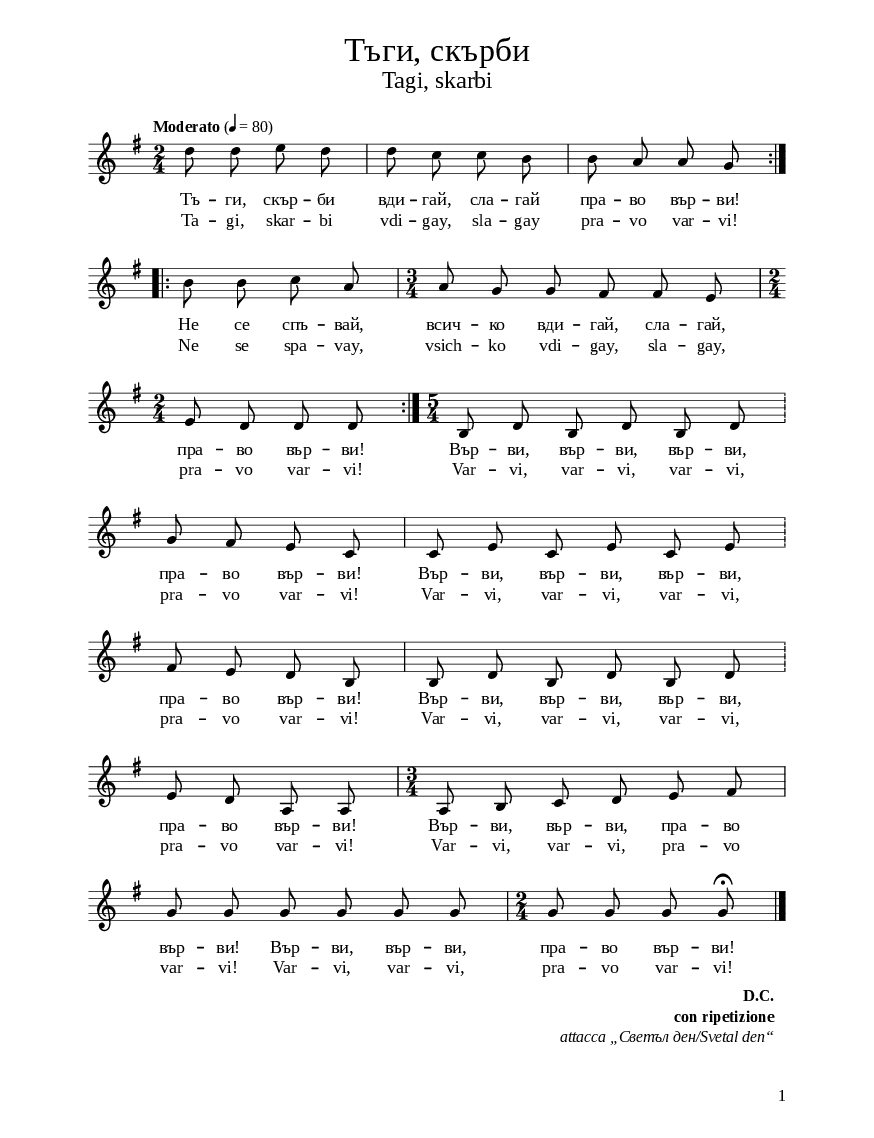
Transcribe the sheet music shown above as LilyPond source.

\version "2.24.0"

% include paper part and global functions
\include "include/globals.ily"

\bookpart {
  \label #'ref089
  \tocItem \markup "Тъги, скърби - Tagi, skarbi "
  \include "include/bookpart-paper.ily"
  \score {
    \include "include/score-layout.ily"

    \new Voice \absolute  {
      \clef treble
      \key g \major
      \time 2/4
      \tempoFunc "Moderato" 4 "80"
      \autoBeamOff


      \repeat volta 2 { d''8 d'' e'' d'' | d''8 c'' c'' b' |b'8 a' a' g' \break }

      \repeat volta 2 {
        b' b' c'' a' | \time 3/4 a' g' g' fis' fis' e' \break

        \time 2/4 e' d' d' d' |
      } \time 5/4 b d' b d' b d' \bar "!" \break

      g' fis' e' c' | c' e' c' e'  c' e'  \bar "!" \break

      fis' e' d' b  | b d' b d' b d'  \bar "!" \break

      e' d' a a | \time 3/4 a b c' d' e' fis' |  \break

      g' g' g' g' g' g' \time 2/4  g' g' g' g' \fermata  |  \bar "|."

    }
    \addlyrics {
      Тъ -- ги, скър -- би вди  -- гай, сла  -- гай

      пра  --  во вър -- ви!

      Не се спъ -- вай, всич -- ко вди -- гай,

      сла -- гай, пра -- во вър -- ви!

      Вър -- ви, вър -- ви, вър -- ви, пра -- во вър -- ви!

      Вър -- ви, вър -- ви, вър -- ви, пра -- во вър -- ви!

      Вър -- ви, вър -- ви, вър -- ви, пра -- во вър -- ви!

      Вър -- ви, вър -- ви, пра -- во вър -- ви!

      Вър -- ви, вър -- ви, пра -- во вър -- ви!
    }
    \addlyrics {
      Ta -- gi, skar -- bi vdi  -- gay, sla  -- gay

      pra  --  vo var -- vi!

      Ne se spa -- vay, vsich -- ko vdi -- gay,

      sla -- gay, pra -- vo var -- vi!

      Var -- vi, var -- vi, var -- vi, pra -- vo var -- vi!

      Var -- vi, var -- vi, var -- vi, pra -- vo var -- vi!

      Var -- vi, var -- vi, var -- vi, pra -- vo var -- vi!

      Var -- vi, var -- vi, pra -- vo var -- vi!

      Var -- vi, var -- vi, pra -- vo var -- vi!
    }

    \header {
      title = \titleFunc "Тъги, скърби" "Tagi, skarbi"
    }

    \midi{}

  } % score



  \markup \dc-two "D.C." " con ripetizione"
  \markup \italic \dc-one-nobold "attacca „Светъл ден/Svetal den“"
  %


  % include foreign translation(s) of the song
  \version "2.24.2"

\markup \fill-line { \fontsize #deTitleFontSize "Trauer, Leid" }
\markup \null
\markup \null
\markup \fontsize #deCoupletFontSize {
  \hspace #12
  \override #`(baseline-skip . ,deCoupletBaselineSkip)

  \column {

	   
\line { " "Hebe auf Trauer und Leid, leg sie beiseite, }

  \line { " "und geh gerade.}

  \line { " "Stolpere nicht, hebe alles auf, }
  
  \line { " "lege es beiseite und gehe gerade.}

  \line { " "Gehe, gehe, gehe, gerade gehe!}

  \line { " "Gehe, gehe, gehe, gerade gehe!}

  \line { " "Gehe, gehe, gehe, gerade gehe!}

  \line { " "Gehe, gehe, gerade gehe,}

  \line { " "gehe, gehe gerade gehe!}


  
    }
}


} % bookpart
